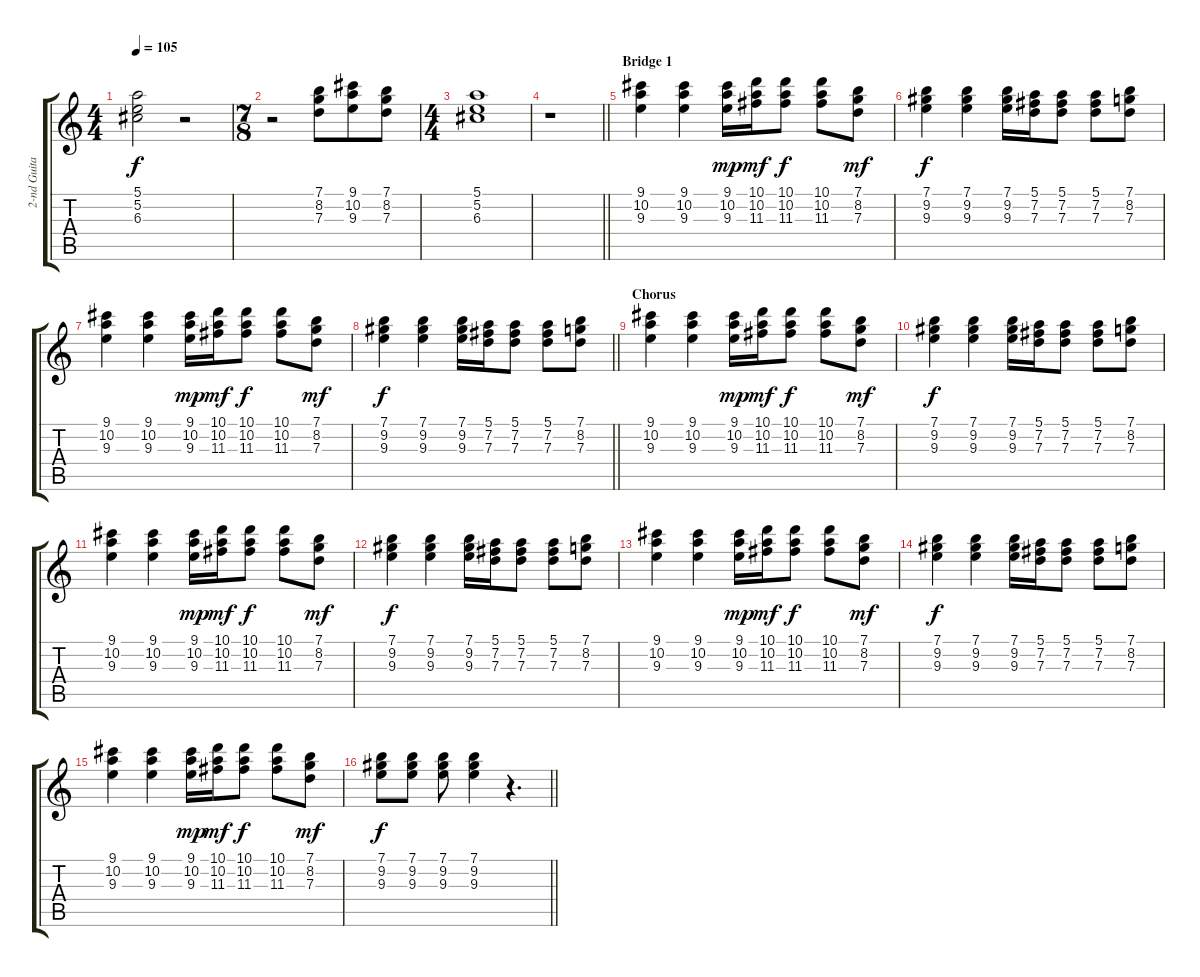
\track ("2-nd Guitar" "2-nd Guita") {instrument distortionguitar}
\staff {score tabs}
\tuning (E4 B3 G3 D3 A2 E2) {hide}
\ts (4 4)
\tempo 105
\clef g2
\ks c
(5.1 5.2 6.3).2{dy f} r.2 |
\ts (7 8)
r.2 (7.1 8.2 7.3).8 (9.1 10.2 9.3).8 (7.1 8.2 7.3).8 |
\ts (4 4)
(5.1 5.2 6.3).1 |
\barLineRight lightlight
r.1 |
\section ("" "Bridge 1")
(9.1 10.2 9.3).4 (9.1 10.2 9.3).4 (9.1 10.2 9.3).16{dy mp} (10.1 10.2 11.3).16{dy mf} (10.1 10.2 11.3).8{dy f} (10.1 10.2 11.3).8 (7.1 8.2 7.3).8{dy mf} |
(7.1 9.2 9.3).4{dy f} (7.1 9.2 9.3).4 (7.1 9.2 9.3).16 (5.1 7.2 7.3).16 (5.1 7.2 7.3).8 (5.1 7.2 7.3).8 (7.1 8.2 7.3).8 |
(9.1 10.2 9.3).4 (9.1 10.2 9.3).4 (9.1 10.2 9.3).16{dy mp} (10.1 10.2 11.3).16{dy mf} (10.1 10.2 11.3).8{dy f} (10.1 10.2 11.3).8 (7.1 8.2 7.3).8{dy mf} |
\barLineRight lightlight
(7.1 9.2 9.3).4{dy f} (7.1 9.2 9.3).4 (7.1 9.2 9.3).16 (5.1 7.2 7.3).16 (5.1 7.2 7.3).8 (5.1 7.2 7.3).8 (7.1 8.2 7.3).8 |
\section ("" "Chorus")
(9.1 10.2 9.3).4 (9.1 10.2 9.3).4 (9.1 10.2 9.3).16{dy mp} (10.1 10.2 11.3).16{dy mf} (10.1 10.2 11.3).8{dy f} (10.1 10.2 11.3).8 (7.1 8.2 7.3).8{dy mf} |
(7.1 9.2 9.3).4{dy f} (7.1 9.2 9.3).4 (7.1 9.2 9.3).16 (5.1 7.2 7.3).16 (5.1 7.2 7.3).8 (5.1 7.2 7.3).8 (7.1 8.2 7.3).8 |
(9.1 10.2 9.3).4 (9.1 10.2 9.3).4 (9.1 10.2 9.3).16{dy mp} (10.1 10.2 11.3).16{dy mf} (10.1 10.2 11.3).8{dy f} (10.1 10.2 11.3).8 (7.1 8.2 7.3).8{dy mf} |
(7.1 9.2 9.3).4{dy f} (7.1 9.2 9.3).4 (7.1 9.2 9.3).16 (5.1 7.2 7.3).16 (5.1 7.2 7.3).8 (5.1 7.2 7.3).8 (7.1 8.2 7.3).8 |
(9.1 10.2 9.3).4 (9.1 10.2 9.3).4 (9.1 10.2 9.3).16{dy mp} (10.1 10.2 11.3).16{dy mf} (10.1 10.2 11.3).8{dy f} (10.1 10.2 11.3).8 (7.1 8.2 7.3).8{dy mf} |
(7.1 9.2 9.3).4{dy f} (7.1 9.2 9.3).4 (7.1 9.2 9.3).16 (5.1 7.2 7.3).16 (5.1 7.2 7.3).8 (5.1 7.2 7.3).8 (7.1 8.2 7.3).8 |
(9.1 10.2 9.3).4 (9.1 10.2 9.3).4 (9.1 10.2 9.3).16{dy mp} (10.1 10.2 11.3).16{dy mf} (10.1 10.2 11.3).8{dy f} (10.1 10.2 11.3).8 (7.1 8.2 7.3).8{dy mf} |
\barLineRight lightlight
(7.1 9.2 9.3).8{dy f} (7.1 9.2 9.3).8 (7.1 9.2 9.3).8 (7.1 9.2 9.3).4 r.4{d}
